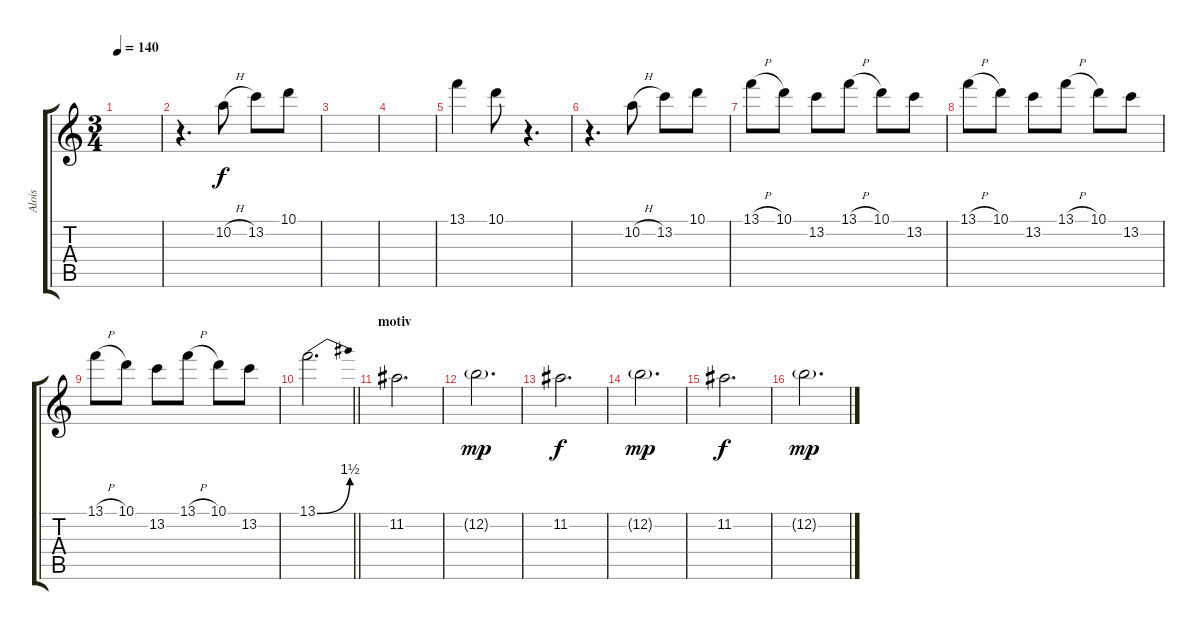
\track ("Alois" "Alois") {instrument overdrivenguitar}
\staff {score tabs}
\tuning (E4 B3 G3 D3 A2 E2) {hide}
\ts (3 4)
\tempo 140
\clef g2
\ks c
|
r.4{d} 10.2{h}.8 13.2.8 10.1.8 |
|
|
13.1.4 10.1.8 r.4{d} |
r.4{d} 10.2{h}.8 13.2.8 10.1.8 |
13.1{h}.8 10.1.8 13.2.8 13.1{h}.8 10.1.8 13.2.8 |
13.1{h}.8 10.1.8 13.2.8 13.1{h}.8 10.1.8 13.2.8 |
13.1{h}.8 10.1.8 13.2.8 13.1{h}.8 10.1.8 13.2.8 |
\barLineRight lightlight
13.1{be (bend 0 0 60 6)}.2{d} |
\section ("" "motiv")
11.2.2{d instrument overdrivenguitar} |
12.2{g}.2{d dy mp} |
11.2.2{d dy f} |
12.2{g}.2{d dy mp} |
11.2.2{d dy f} |
12.2{g}.2{d dy mp}
